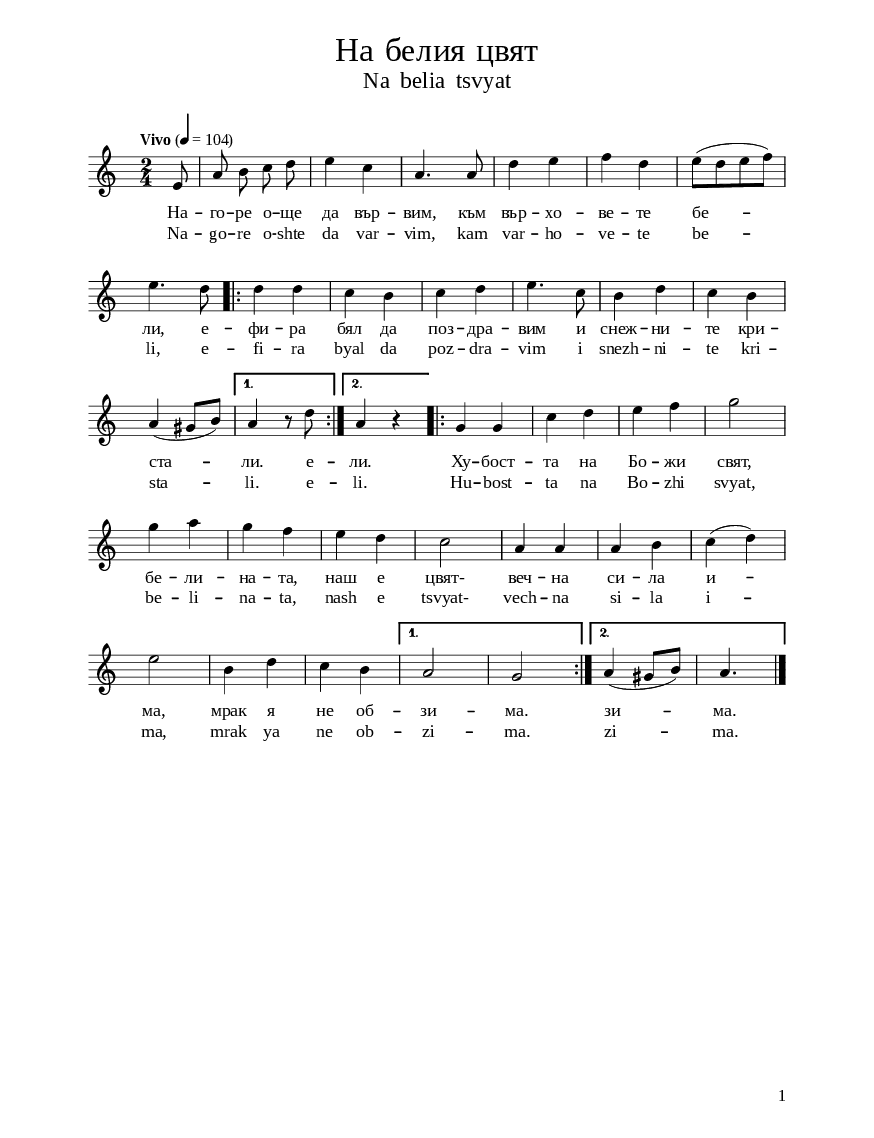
\version "2.20.0"

\paper {
  #(set-paper-size "a5")
}

\bookpart {
\paper {
  print-all-headers = ##t
  print-page-number = ##t
  print-first-page-number = ##t

  % put page numbers on the bottom
  oddHeaderMarkup = \markup ""
  evenHeaderMarkup = \markup ""
  oddFooterMarkup = \markup
    \fill-line {
      ""
      \on-the-fly #print-page-number-check-first \fromproperty #'page:page-number-string
    }
  evenFooterMarkup = \markup
    \fill-line {
      \on-the-fly #print-page-number-check-first \fromproperty #'page:page-number-string
      ""
    }

  left-margin = 1.5\cm
  right-margin = 1.5\cm
  top-margin = 1.6\cm
  bottom-margin = 1.2\cm
  ragged-bottom = ##t % do not spread the staves to fill the whole vertical space

  % change lyrics and titles font (affects notes also)
  fonts =
    #(make-pango-font-tree
     "Times New Roman"
     "DejaVu Sans"
     "DejaVu Sans Mono"
     (/ (* staff-height pt) 3.6))

  % change distance between staves
  system-system-spacing =
    #'((basic-distance . 12)
       (minimum-distance . 6)
       (padding . 1)
       (stretchability . 12))
}

\header {
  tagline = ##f
}

\score{
  \layout { 
    indent = 0.0\cm % remove first line indentation
   % ragged-last = ##t % do not spread last line to fill the whole space
    \context {
      \Score
      \omit BarNumber %remove bar numbers
    } % context

    \context { % change staff size
      \Staff
      fontSize = #+0 % affects notes size only
      \override StaffSymbol #'staff-space = #(magstep -3)
      \override StaffSymbol #'thickness = #0.5
      \override BarLine #'hair-thickness = #1
      %\override StaffSymbol #'ledger-line-thickness = #'(0 . 0)
    }

    \context { % adjust space between staff and lyrics and between the two lyric lines
      \Lyrics
      \override VerticalAxisGroup.nonstaff-relatedstaff-spacing = #'((basic-distance . 4.5))
      \override VerticalAxisGroup.nonstaff-nonstaff-spacing = #'((minimum-distance . 2))
    }
  } % layout

 \new Voice \absolute  {
    \clef treble
    \key c \major
    \time 2/4 \tempo "Vivo" 4 = 104
    \autoBeamOff
    \partial 8 e'8 | a'8  b'8 c''8 d''8 | e''4 c''4 | a'4. a'8 | d''4 e''4 | f''4 d''4 | e''8 ([ d''8 e''8 f''8 ]) | \break 
    e''4. d''8 \repeat volta 2 {| d''4 d''4 |  c''4 b'4 |  c''4 d''4 |  e''4. c''8 |  b'4 d''4 | c''4 b'4 | \break
    a'4 ( gis'8 [b'8]) |} \alternative { { a'4 r8 d''8 } {  a'4 r4 } } 
    \repeat volta 2 { | g'4 g'4 | c''4 d''4 | e''4 f''4 | g''2\break
    | g''4 a''4 |  g''4 f''4 |  e''4 d''4 |  c''2 | a'4 a'4 | a'4 b'4 | c''4 ( d''4 ) | \break   
    e''2 | b'4 d''4| c''4 b'4 |} \alternative { { a'2 | g'2  }  {   a'4 (gis'8[b'8])  | a'4. \bar "|." \break } }
  }
  
  \addlyrics {
    На -- го -- ре о -- ще да вър -- вим, към вър -- хо -- ве -- те бе -- 
    ли, е -- фи -- ра бял да поз -- дра -- вим и снеж -- ни -- те кри -- 
    ста -- ли. е -- ли. Ху -- бост -- та на Бо -- жи свят, 
    бе -- ли -- на -- та, наш е цвят-  веч -- на си -- ла и -- 
    ма, мрак я не об -- зи -- ма. зи -- ма.
  }

  \addlyrics {
    Na -- go -- re o -- shte da var -- vim, kam var -- ho -- ve -- te be -- 
    li, e -- fi -- ra byal da poz -- dra -- vim i snezh -- ni -- te kri -- 
    sta -- li. e -- li. Hu -- bost -- ta na Bo -- zhi svyat, 
    be -- li -- na -- ta, nash e tsvyat-  vech -- na si -- la i -- 
    ma, mrak ya ne ob -- zi -- ma. zi -- ma.
  }
  \header {
    title = \markup \column \normal-text \fontsize #2.5 {
              \center-align
              \line { На белия цвят }
              \vspace #-0.6
              \center-align
              \line \fontsize #-3 {  Na belia tsvyat }
              \vspace #-0.8
              \center-align
              \line \fontsize #-3 { " " }
            }
  }
  
  \midi{}

} % score

\pageBreak

\markup \fontsize #+2.5 {
    \hspace #1
    \override #'(baseline-skip . 2.4) % affects space between column lines
    \column {

        \line {   1. Нагоре още да вървим, }

\line {   "   "към върховете бели, }

\line {   "   "ефира бял да поздравим }

\line {   "   "и снежните кристали. }

\line {   "   "ефира бял да поздравим }

\line {   "   "и снежните кристали. }
       \line {   "   "}
\line { "   " \italic {Припев: } }

\line {   "   "Хубостта на Божи Свят, }

\line {   "   "белината, наш е цвят — }

\line {   "   "вечна сила има, }

\line {   "   "мрак я не обзима. }
\line {   "   "}
     
     \line {   2. Нагоре още! }
     \line {   "   " Там цъфти алпийска роза бяла, }
      \line {   "   " зората белите лъчи }
       \line {   "   " в таз роза е изляла. }
       \line {   "   "}
\line { "   " \italic {Припев: } }

      \line {  3. Нагоре! Бяло Слънце днес }

\line {   "   "от изток ще изгрее,}

\line {   "   "емблема жива на онез,}

\line {   "   "в които Бог живее.}
       \line {   "   "}


\line { "   " \italic {Припев: } }

\line {   "   "}

\line {   4. Нагоре - в тази белина!}

\line {   "   "Тя всъде ще изпълни,}

\line {   "   "и гибелната тъмнина}

\line {   "   "в бял ден ще се превърне.}
       \line {   "   "}

\line { "   " \italic {Припев: } }

\line {   "   "}

\line {   5. Земята ще разхубавим,}

\line {   "   "на рай ще я направим;}

\line {   "   "Небето ще развеселим}

\line {   "   "и Бога ще прославим.}
       \line {   "   "}


\line { "   " \italic {Припев: } }


    }

    \hspace #5
    \override #'(baseline-skip . 2.4)
    \column {
         \line {   1. Nagore oshte da varvim, }

\line {   "   "kam varhovete beli, }

\line {   "   "efira byal da pozdravim }

\line {   "   "i snezhnite kristali. }

\line {   "   "efira byal da pozdravim }

\line {   "   "i snezhnite kristali. }
       \line {   "   "}
\line { "   " \italic {Pripev: } }

\line {   "   "Hubostta na Bozhi Svyat, }

\line {   "   "belinata, nash e tsvyat — }

\line {   "   "vechna sila ima, }

\line {   "   "mrak ya ne obzima. }
\line {   "   "}
           \line {   2. Nagore oshte! }
     \line {   "   " Tam tsafti alpiyska roza byala, }
      \line {   "   " zorata belite lachi }
       \line {   "   " v taz roza e izlyala. }
       \line {   "   "}
\line { "   " \italic {Refrain: } }

      \line {  3. Nagore! Byalo Slantse dnes }

\line {   "   "ot iztok shte izgree,}

\line {   "   "emblema zhiva na onez,}

\line {   "   "v koito Bog zhivee.}
       \line {   "   "}


\line { "   " \italic {Refrain: } }

\line {   "   "}

\line {   4. Nagore - v tazi belina!}

\line {   "   "Tya vsade shte izpalni,}

\line {   "   "i gibelnata tamnina}

\line {   "   "v byal den shte se prevarne.}
       \line {   "   "}

\line { "   " \italic {Refrain: } }

\line {   "   "}

\line {   5. Zemyata shte razhubavim,}

\line {   "   "na ray shte ya napravim;}

\line {   "   "Nebeto shte razveselim}

\line {   "   "i Boga shte proslavim.}
       \line {   "   "}


\line { "   " \italic {Refrain: } }
    } %column
} % markup

\pageBreak

% include foreign translation(s) of the song
\version "2.18.2"

\markup \fill-line { \fontsize #6 "An die weiße Farbe" }
\markup \null
\markup \null
\markup \fontsize #+2.5 {
    \hspace #10
    \override #'(baseline-skip . 2)
    
        \column {
     \line { " " }  
     \line { " "1. Mögen wir noch höher nach oben gehen.}

\line { " "zu den weißen Schneegipfeln,}

\line { " "auf dass wir den weißen Äther begrüßen}

\line { " "und die Schneekristalle.}

 \line { " " }

\line { "   " \italic { Refrain } ... }
 \line { " " }

\line { " "Die Schönheit der göttlichen Welt,}

\line { " "das Weiße, unsere Farbe --}

\line { " "hat ewige Kraft,}

\line { " "die Finsternis ergreift sie nicht.}
 \line { " " }
\line { " "2. Höher nach oben! Dort blüht }

\line { " "die weiße Alpenrose,}

\line { " "die Morgenröte goss die weiße Farbe}

\line { " "in diese Rose hinein. }

 \line { " " }

\line { "   " \italic { Refrain } ... }

 \line { " " }

\line { " " 3. Nach oben! Eine weiße Sonne wird heute}

\line { " " vom Osten aufgehen --}

\line { " " das Emblem des Lebens für diejenigen,}

\line { " " in denen Gott lebt.}

 \line { " " }

\line { "   " \italic { Refrain } ... }

 \line { " " }

\line { " " 4. Nach oben -- in dieses Weiße!}

\line { " " Es wird alles ausfüllen}

\line { " " und wird die tödliche Dunkelheit}

\line { " " in einem weißen Tag verwandeln.}

 \line { " " }

\line { "   " \italic { Refrain } ... }

 \line { " " }
\line { " " 6. Wir werden die Erde verschönern,}

\line { " " wir werden sie zum Paradies machen;}

\line { " " Wir werden den Himmel erfreuen}

\line { " " und Gott lobpreisen. }
     
     
     
           }
       
    }    


} % bookpart
